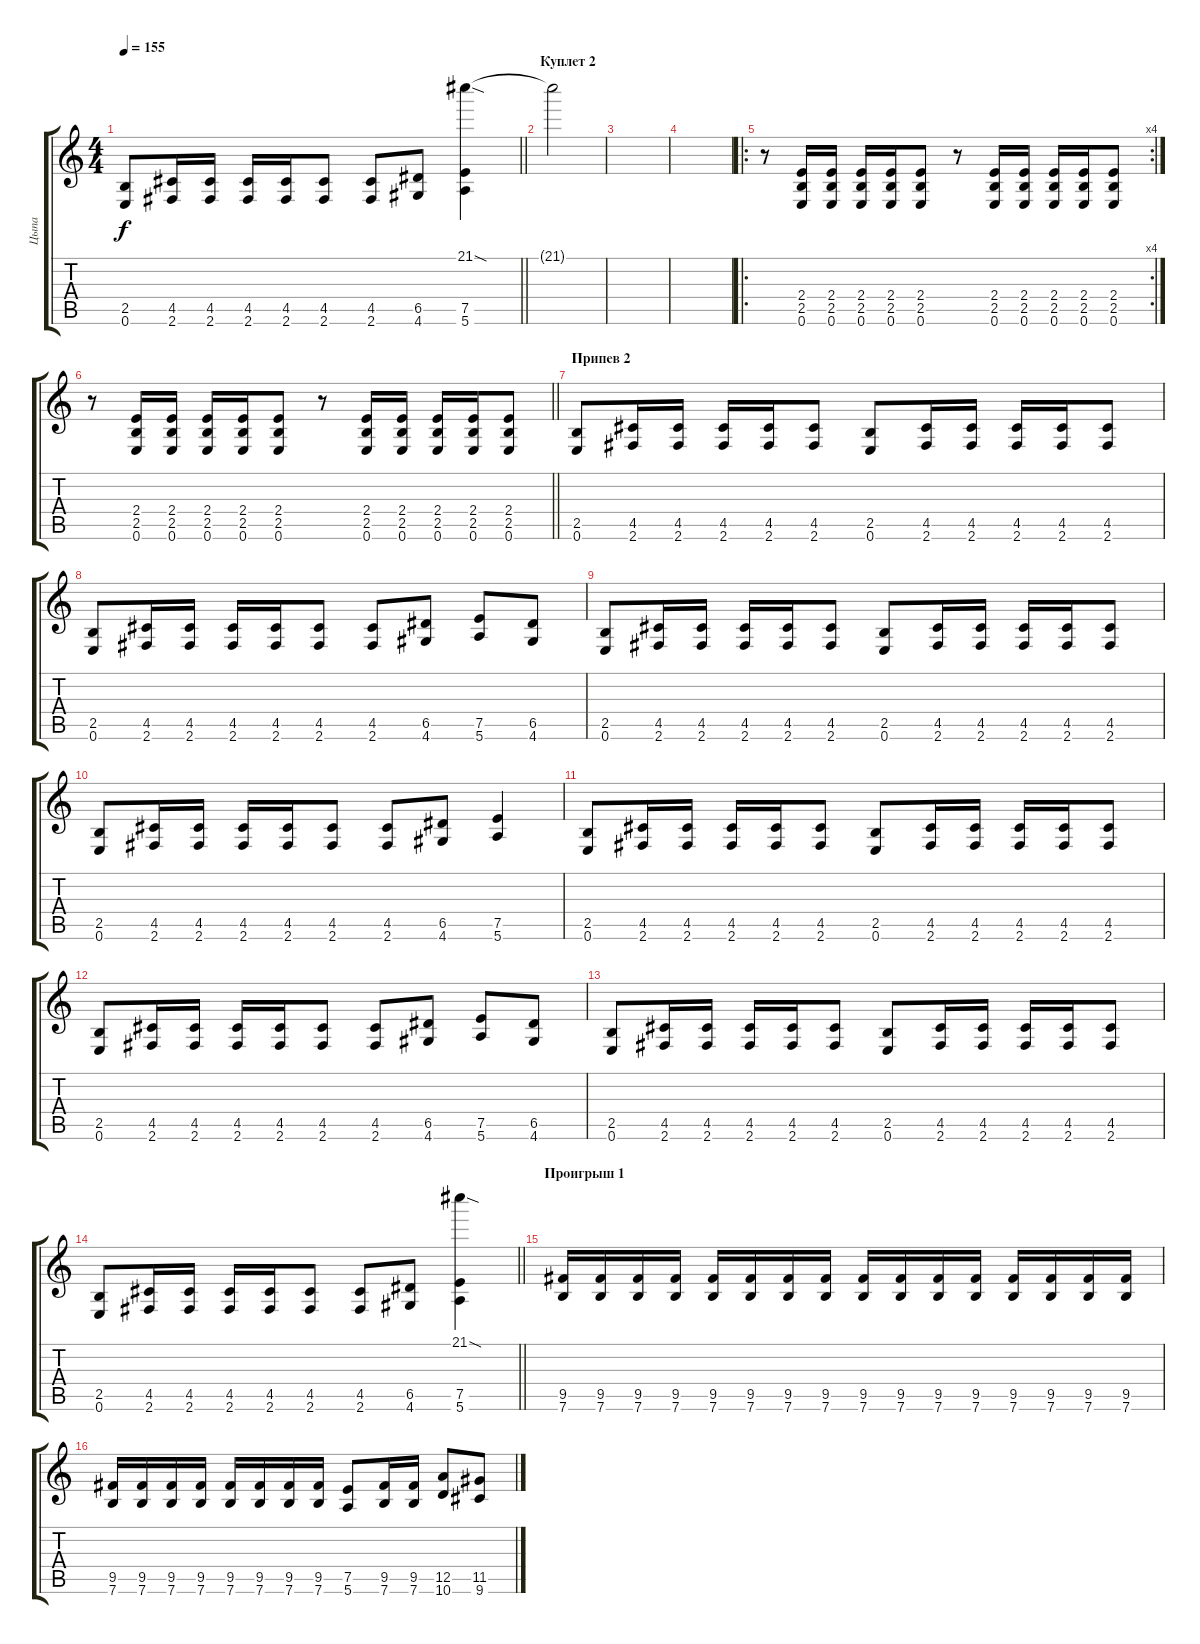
\track ("Цыпа" "Цыпа") {instrument distortionguitar}
\staff {score tabs}
\tuning (E4 B3 G3 D3 A2 E2) {hide}
\ts (4 4)
\tempo 155
\clef g2
\barLineRight lightlight
\ks c
(2.5 0.6).8{dy f} (4.5 2.6).16 (4.5 2.6).16 (4.5 2.6).16 (4.5 2.6).16 (4.5 2.6).8 (4.5 2.6).8 (6.5 4.6).8 (21.1{sod} 7.5 5.6).4 |
\section ("" "Куплет 2")
21.1{t}.2 |
|
|
\ro
\rc 4
r.8 (2.4 2.5 0.6).16 (2.4 2.5 0.6).16 (2.4 2.5 0.6).16 (2.4 2.5 0.6).16 (2.4 2.5 0.6).8 r.8 (2.4 2.5 0.6).16 (2.4 2.5 0.6).16 (2.4 2.5 0.6).16 (2.4 2.5 0.6).16 (2.4 2.5 0.6).8 |
\barLineRight lightlight
r.8 (2.4 2.5 0.6).16 (2.4 2.5 0.6).16 (2.4 2.5 0.6).16 (2.4 2.5 0.6).16 (2.4 2.5 0.6).8 r.8 (2.4 2.5 0.6).16 (2.4 2.5 0.6).16 (2.4 2.5 0.6).16 (2.4 2.5 0.6).16 (2.4 2.5 0.6).8 |
\section ("" "Припев 2")
(2.5 0.6).8 (4.5 2.6).16 (4.5 2.6).16 (4.5 2.6).16 (4.5 2.6).16 (4.5 2.6).8 (2.5 0.6).8 (4.5 2.6).16 (4.5 2.6).16 (4.5 2.6).16 (4.5 2.6).16 (4.5 2.6).8 |
(2.5 0.6).8 (4.5 2.6).16 (4.5 2.6).16 (4.5 2.6).16 (4.5 2.6).16 (4.5 2.6).8 (4.5 2.6).8 (6.5 4.6).8 (7.5 5.6).8 (6.5 4.6).8 |
(2.5 0.6).8 (4.5 2.6).16 (4.5 2.6).16 (4.5 2.6).16 (4.5 2.6).16 (4.5 2.6).8 (2.5 0.6).8 (4.5 2.6).16 (4.5 2.6).16 (4.5 2.6).16 (4.5 2.6).16 (4.5 2.6).8 |
(2.5 0.6).8 (4.5 2.6).16 (4.5 2.6).16 (4.5 2.6).16 (4.5 2.6).16 (4.5 2.6).8 (4.5 2.6).8 (6.5 4.6).8 (7.5 5.6).4 |
(2.5 0.6).8 (4.5 2.6).16 (4.5 2.6).16 (4.5 2.6).16 (4.5 2.6).16 (4.5 2.6).8 (2.5 0.6).8 (4.5 2.6).16 (4.5 2.6).16 (4.5 2.6).16 (4.5 2.6).16 (4.5 2.6).8 |
(2.5 0.6).8 (4.5 2.6).16 (4.5 2.6).16 (4.5 2.6).16 (4.5 2.6).16 (4.5 2.6).8 (4.5 2.6).8 (6.5 4.6).8 (7.5 5.6).8 (6.5 4.6).8 |
(2.5 0.6).8 (4.5 2.6).16 (4.5 2.6).16 (4.5 2.6).16 (4.5 2.6).16 (4.5 2.6).8 (2.5 0.6).8 (4.5 2.6).16 (4.5 2.6).16 (4.5 2.6).16 (4.5 2.6).16 (4.5 2.6).8 |
\barLineRight lightlight
(2.5 0.6).8 (4.5 2.6).16 (4.5 2.6).16 (4.5 2.6).16 (4.5 2.6).16 (4.5 2.6).8 (4.5 2.6).8 (6.5 4.6).8 (21.1{sod} 7.5 5.6).4 |
\section ("" "Проигрыш 1")
(9.5 7.6).16 (9.5 7.6).16 (9.5 7.6).16 (9.5 7.6).16 (9.5 7.6).16 (9.5 7.6).16 (9.5 7.6).16 (9.5 7.6).16 (9.5 7.6).16 (9.5 7.6).16 (9.5 7.6).16 (9.5 7.6).16 (9.5 7.6).16 (9.5 7.6).16 (9.5 7.6).16 (9.5 7.6).16 |
(9.5 7.6).16 (9.5 7.6).16 (9.5 7.6).16 (9.5 7.6).16 (9.5 7.6).16 (9.5 7.6).16 (9.5 7.6).16 (9.5 7.6).16 (7.5 5.6).8 (9.5 7.6).16 (9.5 7.6).16 (12.5 10.6).8 (11.5 9.6).8
